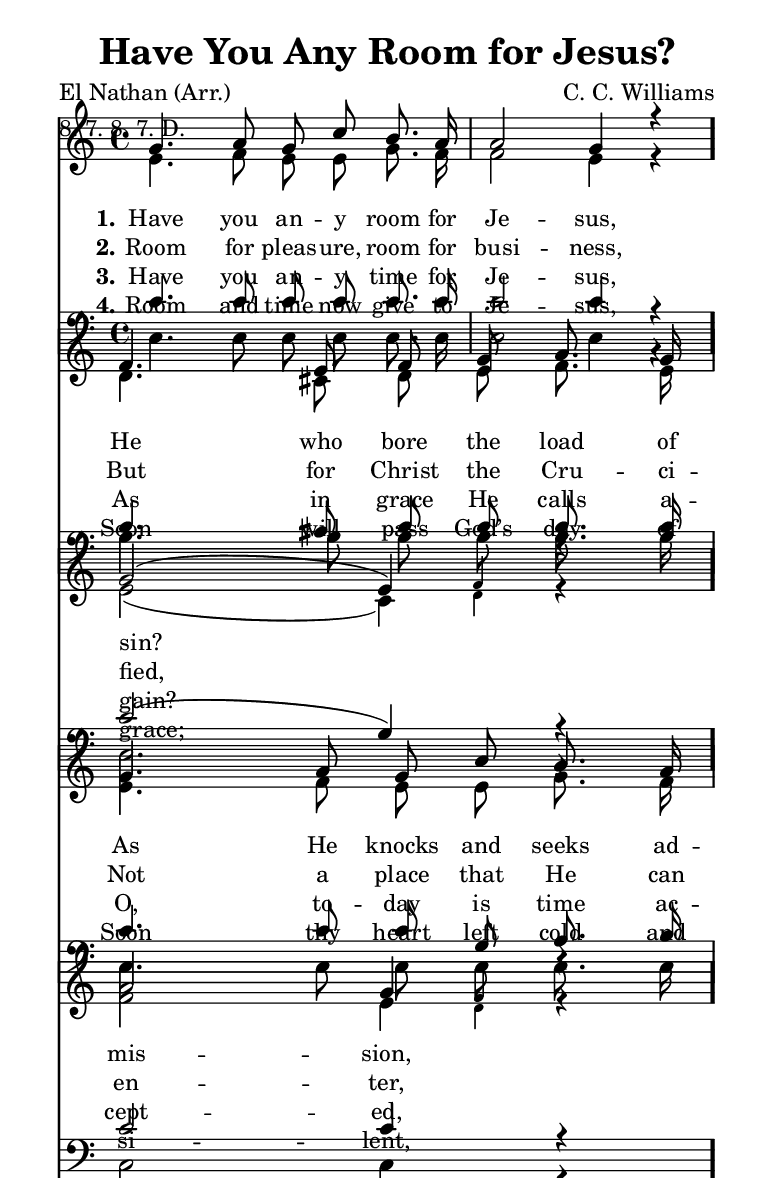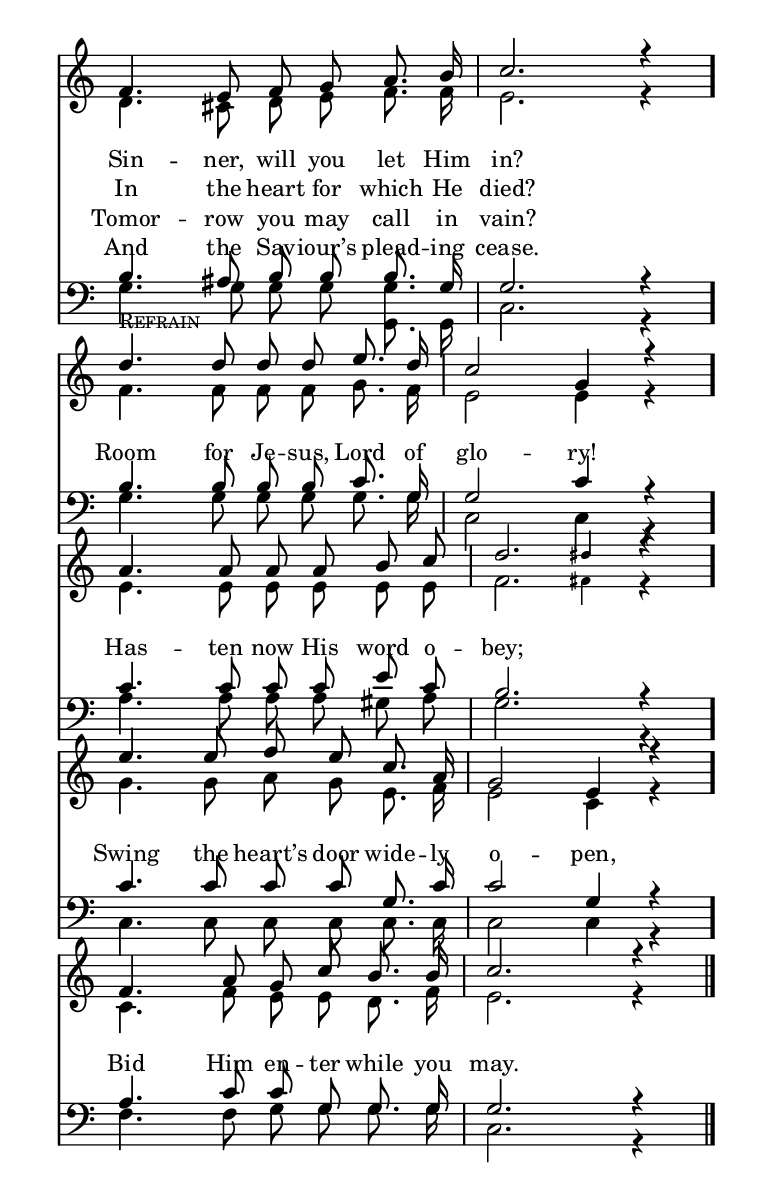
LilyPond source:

\include "common/global.ily"
\paper {
  \include "common/paper.ily"
  %ragged-bottom = ##t
  %ragged-last-bottom = ##t
  systems-per-page = 5
  %page-count = ##f
}

\header{
  hymnnumber = "92"
  title = "Have You Any Room for Jesus?"
  tunename = ""
  meter = "8. 7. 8. 7. D."
  poet = "El Nathan (Arr.)"
  composer = "C. C. Williams"
  %copyright = ""
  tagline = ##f
}

% for fermata in MIDI
ta = { \tempo 4=80 }
tb = { \tempo 4=40 }

patternAA = { c4. c8 c8 c8 c8. c16 | c2 c4 c4 }
patternAB = { c4. c8 c8 c8 c8. c16 | c2.   c4 }
patternAC = { c4. c8 c8 c8 c8  c8  | c2.   c4 }

global = {
  \include "common/overrides.ily"
  \override Staff.TimeSignature.style = #'()
  \time 4/4
  \override Score.MetronomeMark.transparent = ##t % hide all fermata changes too
  \ta
  \key c \major
  %\partial 4
  \autoBeamOff
}

notesSoprano = {
\global
\relative c'' {

  \changePitch \patternAA { g a g c b a | a g r }
  f4. e8 f8 g8 a8. g16 | g2( \afterGrace e4) f4 r4
  g4. a8 g8 c8 b8. a16 | a2  \afterGrace g4  f4 r4
  \changePitch \patternAB { f e f g a b | c r }

  << s^\markup { \small \caps "Refrain" }
  \changePitch \patternAA { d d d d e d | c g r } >>
  a4. a8 a8 a8 b8 c8 | \afterGrace d2. dis4 r4
  \changePitch \patternAA { e e f e c a | g e r }
  \changePitch \patternAB { f a g c b b | c r }

  \bar "|."

}
}

notesAlto = {
\global
\relative e' {

  \changePitch \patternAA { e f e e g f | f e r }
  d4. cis8 d8 e8 f8. e16 | e2( \afterGrace c4) d4 r4
  e4. f8 e8 e8 g8. f16 | f2 \afterGrace e4 d4 r4
  \changePitch \patternAB { d cis d e f f | e r }

  \changePitch \patternAA { f f f f g f | e e r }
  e4. e8 e8 e8 e8 e8 | \afterGrace f2. fis4 r4
  \changePitch \patternAA { g g a g e f | e c r }
  \changePitch \patternAB { c f e e d f | e r }

}
}

notesTenor = {
\global
\relative a {

  \changePitch \patternAA { c c c c c c | c c r }
  \changePitch \patternAA { b ais b b b b | c( g) r }
  \changePitch \patternAA { c c c g a b | c c r }
  \changePitch \patternAB { b ais b b b g | g r }

  \changePitch \patternAA { b b b b c g | g c r }
  \changePitch \patternAC { c c c c e c | b r }
  \changePitch \patternAA { c c c c g c | c g r }
  \changePitch \patternAB { a c c g g g | g r }

}
}

notesBass = {
\global
\relative f {

  \changePitch \patternAA { c c c c c c | c c r }
  \changePitch \patternAB { g' g g g g g | c, r }
  \changePitch \patternAA { c c c c c c | c c r }
  \changePitch \patternAB { g' g g g < g g, > g, c r }

  \changePitch \patternAA { g' g g g g g | c, c r }
  \changePitch \patternAC { a' a a a gis a | g r }
  \changePitch \patternAA { c, c c c c c | c c r }
  \changePitch \patternAB { f f g g g g | c, r }

}
}

Refrain = \lyricmode {

Room for Je -- sus, Lord of glo -- ry! \bar "."
Has -- ten now His word o -- bey; \bar "."
Swing the heart’s door wide -- ly o -- pen, \bar "."
Bid Him en -- ter while you may. \bar "."

}

wordsA = \lyricmode {
\set stanza = "1."

Have you an -- y room for Je -- sus, \bar "."
He who bore the load of sin? \bar "."
As He knocks and seeks ad -- mis -- sion, \bar "."
Sin -- ner, will you let Him in? \bar "."

}

wordsB = \lyricmode {
\set stanza = "2."

Room for pleas -- ure, room for busi -- ness,
But for Christ the Cru -- ci -- fied,
Not a place that He can en -- ter,
In the heart for which He died?

\Refrain

}

wordsC = \lyricmode {
\set stanza = "3."

Have you an -- y time for Je -- sus,
As in grace He calls a -- gain?
O, to -- day is time ac -- cept -- ed,
% XXX the "To" in "To -- mor -- row" is supposed to go with the grace notes
Tomor -- row you may call in vain?

}

wordsD = \lyricmode {
\set stanza = "4."

Room and time now give to Je -- sus,
Soon will pass God’s day of grace;
Soon thy heart left cold and si -- lent,
And the Sav -- iour’s plead -- ing cease.

}

\score {
  \context ChoirStaff <<
    \context Staff = upper <<
      \set ChoirStaff.systemStartDelimiter = #'SystemStartBar
      \context Voice  = sopranos { \voiceOne << \notesSoprano >> }
      \context Voice  = altos { \voiceTwo << \notesAlto >> }
      \context Lyrics = one   \lyricsto sopranos \wordsA
      \context Lyrics = two   \lyricsto sopranos \wordsB
      \context Lyrics = three \lyricsto sopranos \wordsC
      \context Lyrics = four  \lyricsto sopranos \wordsD
    >>
    \context Staff = men <<
      \clef bass
      \context Voice  = tenors { \voiceOne << \notesTenor >> }
      \context Voice  = basses { \voiceTwo << \notesBass >> }
    >>
  >>
  \layout {
    \include "common/layout.ily"
  }
  \midi{
    \include "common/midi.ily"
  }
}

\version "2.18.0"  % necessary for upgrading to future LilyPond versions.

% vi:set et ts=2 sw=2 ai nocindent syntax=lilypond:
